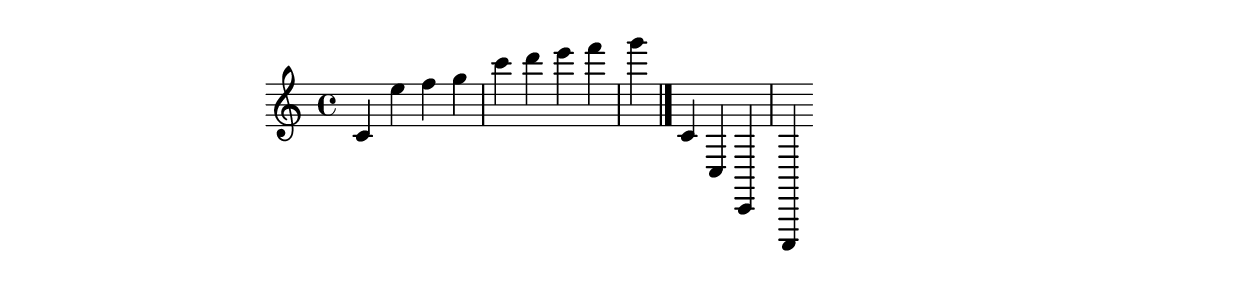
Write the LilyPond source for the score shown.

\paper{indent=0\mm line-width=120\mm oddFooterMarkup="" oddHeaderMarkup=""}
% --- start of displayed header in the book ---

% --- end of header ---
\relative c'
{c e' f g c \bar ":|:" d e f g \bar "|." c,,, c, c, c, \bar ":" }
% --- end of song ---
